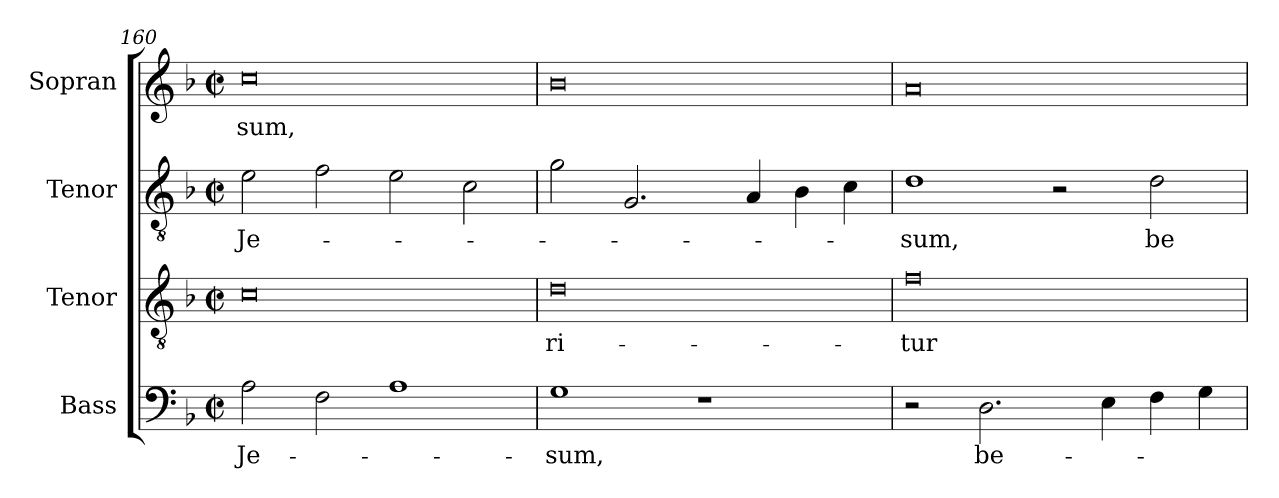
**kern	**text	**kern	**text	**kern	**text	**kern	**text
*part4	*part4	*part3	*part3	*part2	*part2	*part1	*part1
*staff4	*staff4	*staff3	*staff3	*staff2	*staff2	*staff1	*staff1
*I"Bass	*	*I"Tenor	*	*I"Tenor	*	*I"Sopran	*
*	*	*I'Tenor	*	*	*	*	*
*clefF4	*	*clefGv2	*	*clefGv2	*	*clefG2	*
*	*	*ITrd7c12	*	*ITrd7c12	*	*	*
*k[b-]	*	*k[b-]	*	*k[b-]	*	*k[b-]	*
*F:	*	*F:	*	*F:	*	*F:	*
*M2/2	*	*M2/2	*	*M2/2	*	*M2/2	*
*met(c|)	*	*met(c|)	*	*met(c|)	*	*met(c|)	*
=160	=160	=160	=160	=160	=160	=160	=160
!	!LO:LY:b:color=#000000	!	!	!	!	!	!
!	!	!	!	!	!LO:LY:b:color=#000000	!	!
!	!	!	!	!	!	!	!LO:LY:b:color=#000000
2Ai\	Je-	0Ci	.	2Ei\	Je-	0cci	-sum,
2Fi\	.	.	.	2Fi\	.	.	.
1Ai	.	.	.	2Ei\	.	.	.
.	.	.	.	2Ci\	.	.	.
!!LO:LB:g=z
=161	=161	=161	=161	=161	=161	=161	=161
!	!LO:LY:b:color=#000000	!	!	!	!	!	!
!	!	!	!LO:LY:b:color=#000000	!	!	!	!
1Gi	-sum,	0Di	-ri-	2Gi\	.	0b-i	.
.	.	.	.	2.GGi/	.	.	.
1r	.	.	.	.	.	.	.
.	.	.	.	4AAi/	.	.	.
.	.	.	.	4BB-i\	.	.	.
.	.	.	.	4Ci\	.	.	.
=162	=162	=162	=162	=162	=162	=162	=162
!	!	!	!LO:LY:b:color=#000000	!	!	!	!
!	!	!	!	!	!LO:LY:b:color=#000000	!	!
2r	.	0Fi	-tur	1Di	-sum,	0ai	.
!	!LO:LY:b:color=#000000	!	!	!	!	!	!
2.Di\	be-	.	.	.	.	.	.
.	.	.	.	2r	.	.	.
4Ei\	.	.	.	.	.	.	.
!	!	!	!	!	!LO:LY:b:color=#000000	!	!
4Fi\	.	.	.	2Di\	be-	.	.
4Gi\	.	.	.	.	.	.	.
=	=	=	=	=	=	=	=
*-	*-	*-	*-	*-	*-	*-	*-
